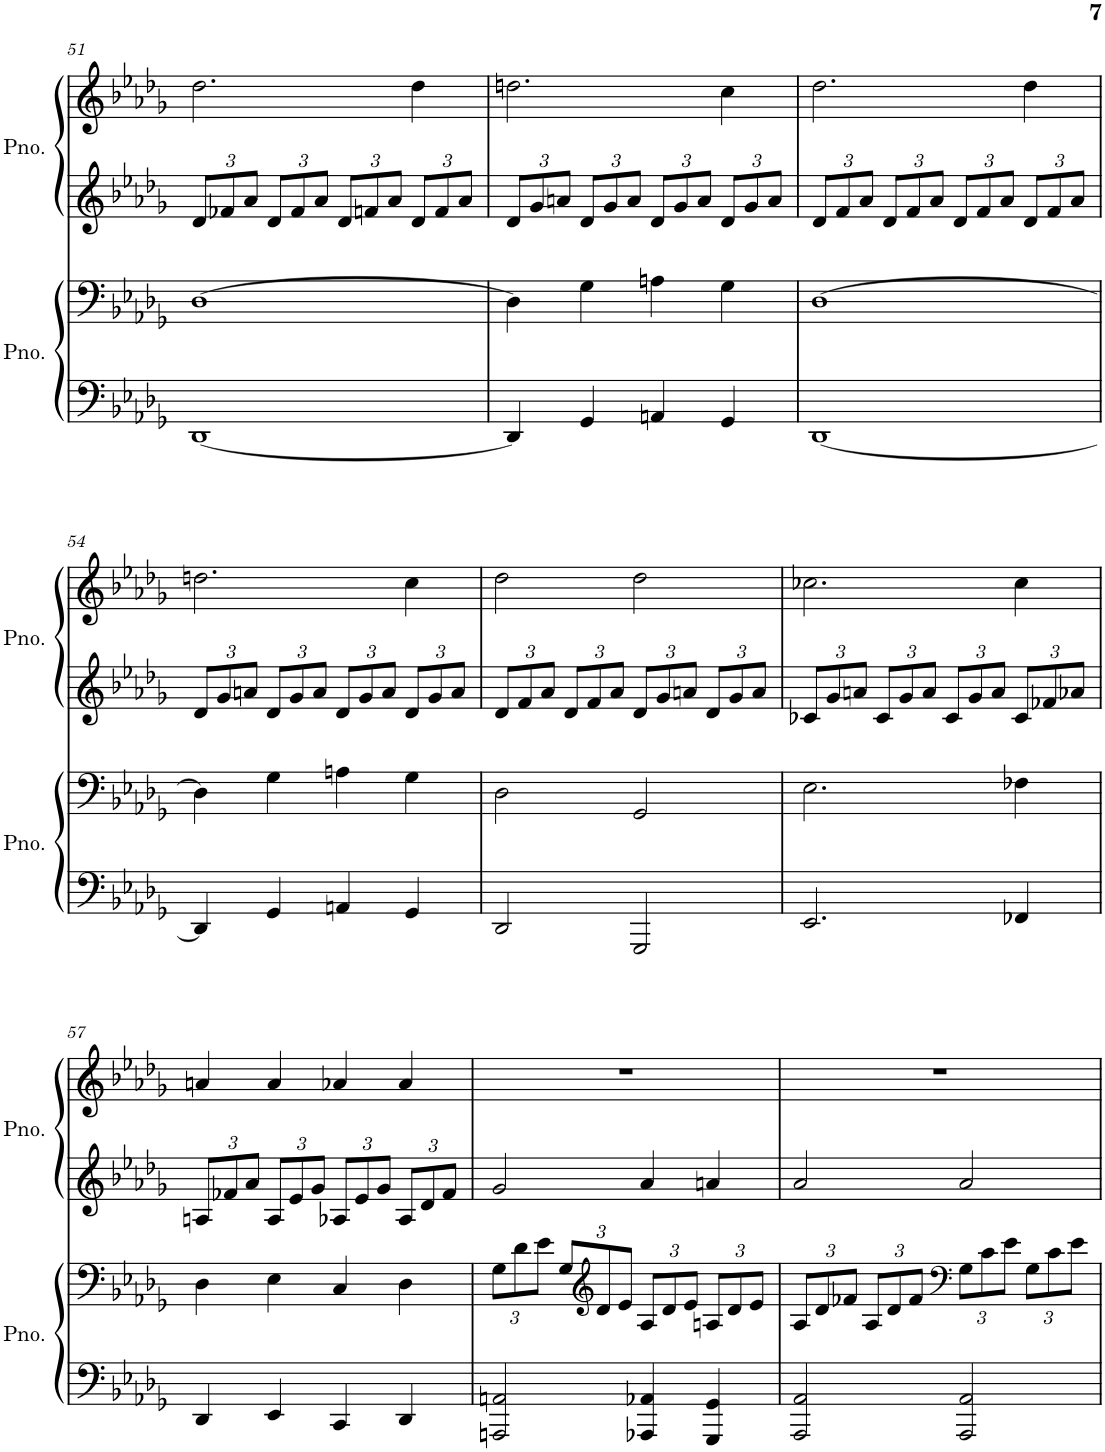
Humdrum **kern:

**kern	**kern	**kern	**kern
*part2	*part2	*part1	*part1
*staff4	*staff3	*staff2	*staff1
*I"Piano, down	*	*I"Piano, up	*
*I'Pno.	*	*I'Pno.	*
!!LO:PB:g=z
*clefF4	*clefF4	*clefG2	*clefG2
*k[b-e-a-d-g-]	*k[b-e-a-d-g-]	*k[b-e-a-d-g-]	*k[b-e-a-d-g-]
*M2/2	*M2/2	*M2/2	*M2/2
*	*	*Xbrackettup	*
=51	=51	=51	=51
[1DD-	[1D-	12d-/L	2.dd-\
.	.	12f-X/	.
.	.	12a-/J	.
.	.	12d-/L	.
.	.	12f-/	.
.	.	12a-/J	.
.	.	12d-/L	.
.	.	12fn/	.
.	.	12a-/J	.
.	.	12d-/L	4dd-\
.	.	12f/	.
.	.	12a-/J	.
=52	=52	=52	=52
4DD-/]	4D-\]	12d-/L	2.ddn\
.	.	12g-/	.
.	.	12an/J	.
4GG-/	4G-\	12d-/L	.
.	.	12g-/	.
.	.	12a/J	.
4AAn/	4An\	12d-/L	.
.	.	12g-/	.
.	.	12a/J	.
4GG-/	4G-\	12d-/L	4cc\
.	.	12g-/	.
.	.	12a/J	.
=53	=53	=53	=53
[1DD-	[1D-	12d-/L	2.dd-\
.	.	12f/	.
.	.	12a-/J	.
.	.	12d-/L	.
.	.	12f/	.
.	.	12a-/J	.
.	.	12d-/L	.
.	.	12f/	.
.	.	12a-/J	.
.	.	12d-/L	4dd-\
.	.	12f/	.
.	.	12a-/J	.
!!LO:LB:g=z
=54	=54	=54	=54
4DD-/]	4D-\]	12d-/L	2.ddn\
.	.	12g-/	.
.	.	12an/J	.
4GG-/	4G-\	12d-/L	.
.	.	12g-/	.
.	.	12a/J	.
4AAn/	4An\	12d-/L	.
.	.	12g-/	.
.	.	12a/J	.
4GG-/	4G-\	12d-/L	4cc\
.	.	12g-/	.
.	.	12a/J	.
=55	=55	=55	=55
2DD-/	2D-\	12d-/L	2dd-\
.	.	12f/	.
.	.	12a-/J	.
.	.	12d-/L	.
.	.	12f/	.
.	.	12a-/J	.
2GGG-/	2GG-/	12d-/L	2dd-\
.	.	12g-/	.
.	.	12an/J	.
.	.	12d-/L	.
.	.	12g-/	.
.	.	12a/J	.
=56	=56	=56	=56
2.EE-/	2.E-\	12c-X/L	2.cc-X\
.	.	12g-/	.
.	.	12an/J	.
.	.	12c-/L	.
.	.	12g-/	.
.	.	12a/J	.
.	.	12c-/L	.
.	.	12g-/	.
.	.	12a/J	.
4FF-X/	4F-X\	12c-/L	4cc-\
.	.	12f-X/	.
.	.	12a-X/J	.
!!LO:LB:g=z
=57	=57	=57	=57
4DD-/	4D-\	12An/L	4an/
.	.	12f-X/	.
.	.	12a-/J	.
4EE-/	4E-\	12A/L	4a/
.	.	12e-/	.
.	.	12g-/J	.
4CC/	4C/	12A-X/L	4a-X/
.	.	12e-/	.
.	.	12g-/J	.
4DD-/	4D-\	12A-/L	4a-/
.	.	12d-/	.
.	.	12f-/J	.
=58	=58	=58	=58
*	*Xbrackettup	*	*
2AAAn/ 2AAn/	12G-\L	2g-/	1r
.	12d-\	.	.
.	12e-\J	.	.
.	12G-/L	.	.
*	*clefG2	*	*
.	12d-/	.	.
.	12e-/J	.	.
4AAA-X/ 4AA-X/	12A-/L	4a-/	.
.	12d-/	.	.
.	12e-/J	.	.
4GGG-/ 4GG-/	12An/L	4an/	.
.	12d-/	.	.
.	12e-/J	.	.
=59	=59	=59	=59
2AAA-/ 2AA-/	12A-/L	2a-/	1r
.	12d-/	.	.
.	12f-X/J	.	.
.	12A-/L	.	.
.	12d-/	.	.
.	12f-/J	.	.
*	*clefF4	*	*
2AAA-/ 2AA-/	12G-\L	2a-/	.
.	12c\	.	.
.	12e-\J	.	.
.	12G-\L	.	.
.	12c\	.	.
.	12e-\J	.	.
=	=	=	=
*-	*-	*-	*-
